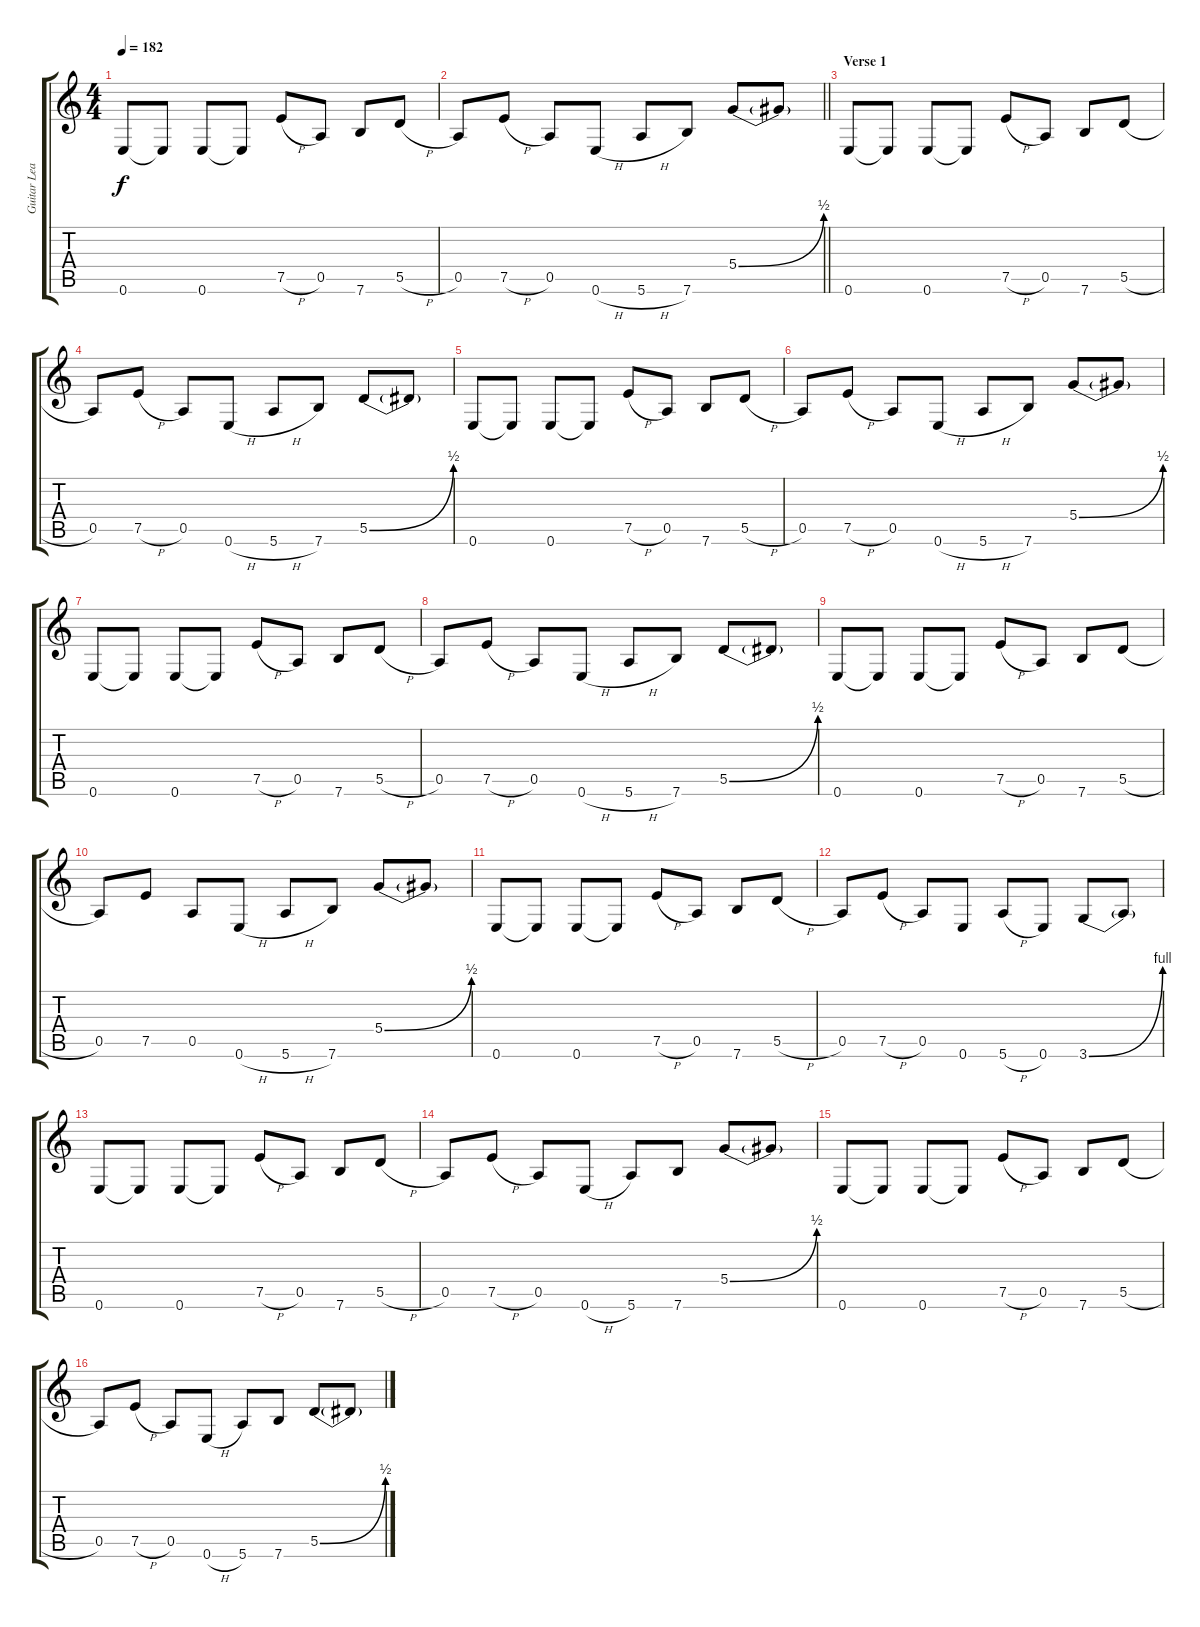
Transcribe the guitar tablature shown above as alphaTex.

\track ("Guitar Lead" "Guitar Lea") {instrument overdrivenguitar}
\staff {score tabs}
\tuning (E4 B3 G3 D3 A2 E2) {hide}
\ts (4 4)
\tempo 182
\clef g2
\ks c
0.6.8{dy f} 0.6{t}.8 0.6.8 0.6{t}.8 7.5{h}.8 0.5.8 7.6.8 5.5{h}.8 |
\barLineRight lightlight
0.5.8 7.5{h}.8 0.5.8 0.6{h}.8 5.6{h}.8 7.6.8 5.4{be (bend 0 0 60 2)}.8 5.4{t}.8 |
\section ("" "Verse 1")
0.6.8 0.6{t}.8 0.6.8 0.6{t}.8 7.5{h}.8 0.5.8 7.6.8 5.5{h}.8 |
0.5.8 7.5{h}.8 0.5.8 0.6{h}.8 5.6{h}.8 7.6.8 5.5{be (bend 0 0 60 2)}.8 5.5{t}.8 |
0.6.8 0.6{t}.8 0.6.8 0.6{t}.8 7.5{h}.8 0.5.8 7.6.8 5.5{h}.8 |
0.5.8 7.5{h}.8 0.5.8 0.6{h}.8 5.6{h}.8 7.6.8 5.4{be (bend 0 0 60 2)}.8 5.4{t}.8 |
0.6.8 0.6{t}.8 0.6.8 0.6{t}.8 7.5{h}.8 0.5.8 7.6.8 5.5{h}.8 |
0.5.8 7.5{h}.8 0.5.8 0.6{h}.8 5.6{h}.8 7.6.8 5.5{be (bend 0 0 60 2)}.8 5.5{t}.8 |
0.6.8 0.6{t}.8 0.6.8 0.6{t}.8 7.5{h}.8 0.5.8 7.6.8 5.5{h}.8 |
0.5.8 7.5.8 0.5.8 0.6{h}.8 5.6{h}.8 7.6.8 5.4{be (bend 0 0 60 2)}.8 5.4{t}.8 |
0.6.8 0.6{t}.8 0.6.8 0.6{t}.8 7.5{h}.8 0.5.8 7.6.8 5.5{h}.8 |
0.5.8 7.5{h}.8 0.5.8 0.6.8 5.6{h}.8 0.6.8 3.6{be (bend 0 0 60 4)}.8 3.6{t}.8 |
0.6.8 0.6{t}.8 0.6.8 0.6{t}.8 7.5{h}.8 0.5.8 7.6.8 5.5{h}.8 |
0.5.8 7.5{h}.8 0.5.8 0.6{h}.8 5.6.8 7.6.8 5.4{be (bend 0 0 60 2)}.8 5.4{t}.8 |
0.6.8 0.6{t}.8 0.6.8 0.6{t}.8 7.5{h}.8 0.5.8 7.6.8 5.5{h}.8 |
0.5.8 7.5{h}.8 0.5.8 0.6{h}.8 5.6.8 7.6.8 5.5{be (bend 0 0 60 2)}.8 5.5{t}.8
